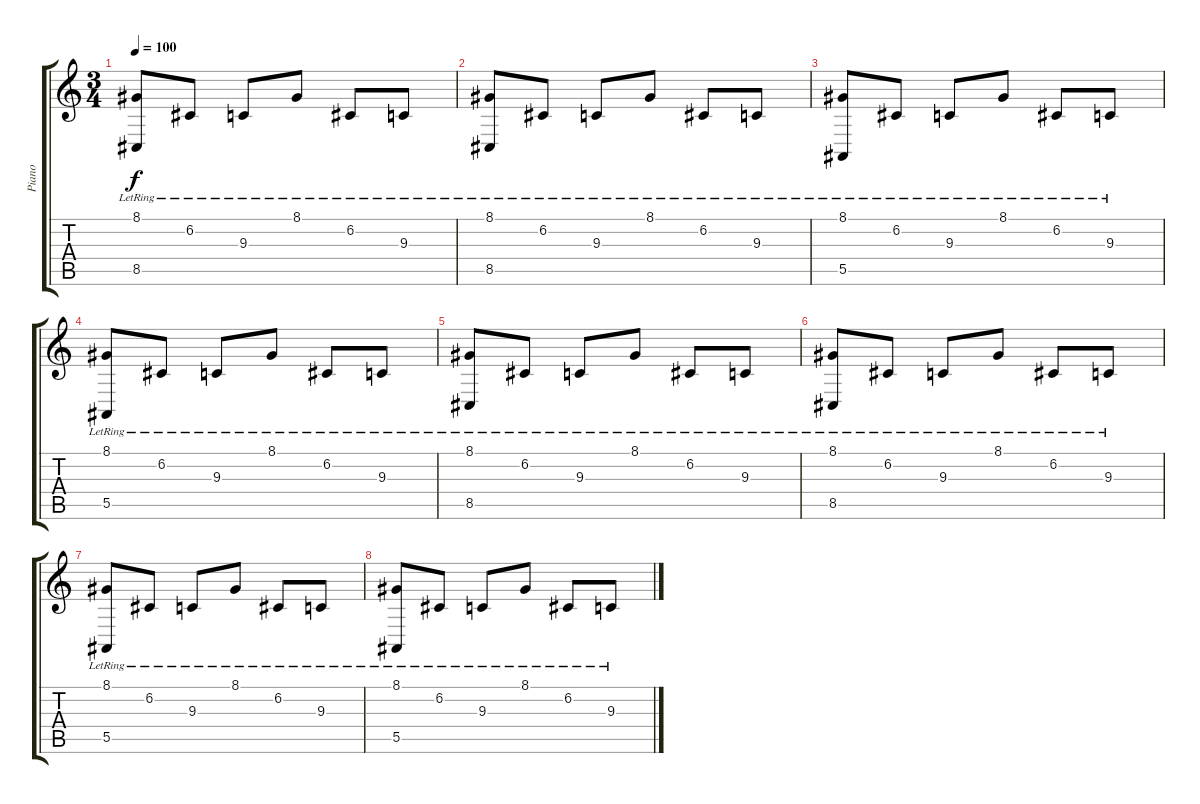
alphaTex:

\track ("Piano" "Piano") {instrument acousticgrandpiano}
\staff {score tabs}
\tuning (C4 G3 Eb3 Bb2 F2 C2) {hide}
\ts (3 4)
\tempo 100
\clef g2
\ks c
(8.1{lr} 8.5{lr}).8{dy f} 6.2{lr}.8 9.3{lr}.8 8.1{lr}.8 6.2{lr}.8 9.3{lr}.8 |
(8.1{lr} 8.5{lr}).8 6.2{lr}.8 9.3{lr}.8 8.1{lr}.8 6.2{lr}.8 9.3{lr}.8 |
(8.1{lr} 5.5{lr}).8 6.2{lr}.8 9.3{lr}.8 8.1{lr}.8 6.2{lr}.8 9.3{lr}.8 |
(8.1{lr} 5.5{lr}).8 6.2{lr}.8 9.3{lr}.8 8.1{lr}.8 6.2{lr}.8 9.3{lr}.8 |
(8.1{lr} 8.5{lr}).8 6.2{lr}.8 9.3{lr}.8 8.1{lr}.8 6.2{lr}.8 9.3{lr}.8 |
(8.1{lr} 8.5{lr}).8 6.2{lr}.8 9.3{lr}.8 8.1{lr}.8 6.2{lr}.8 9.3{lr}.8 |
(8.1{lr} 5.5{lr}).8 6.2{lr}.8 9.3{lr}.8 8.1{lr}.8 6.2{lr}.8 9.3{lr}.8 |
(8.1{lr} 5.5{lr}).8 6.2{lr}.8 9.3{lr}.8 8.1{lr}.8 6.2{lr}.8 9.3{lr}.8
